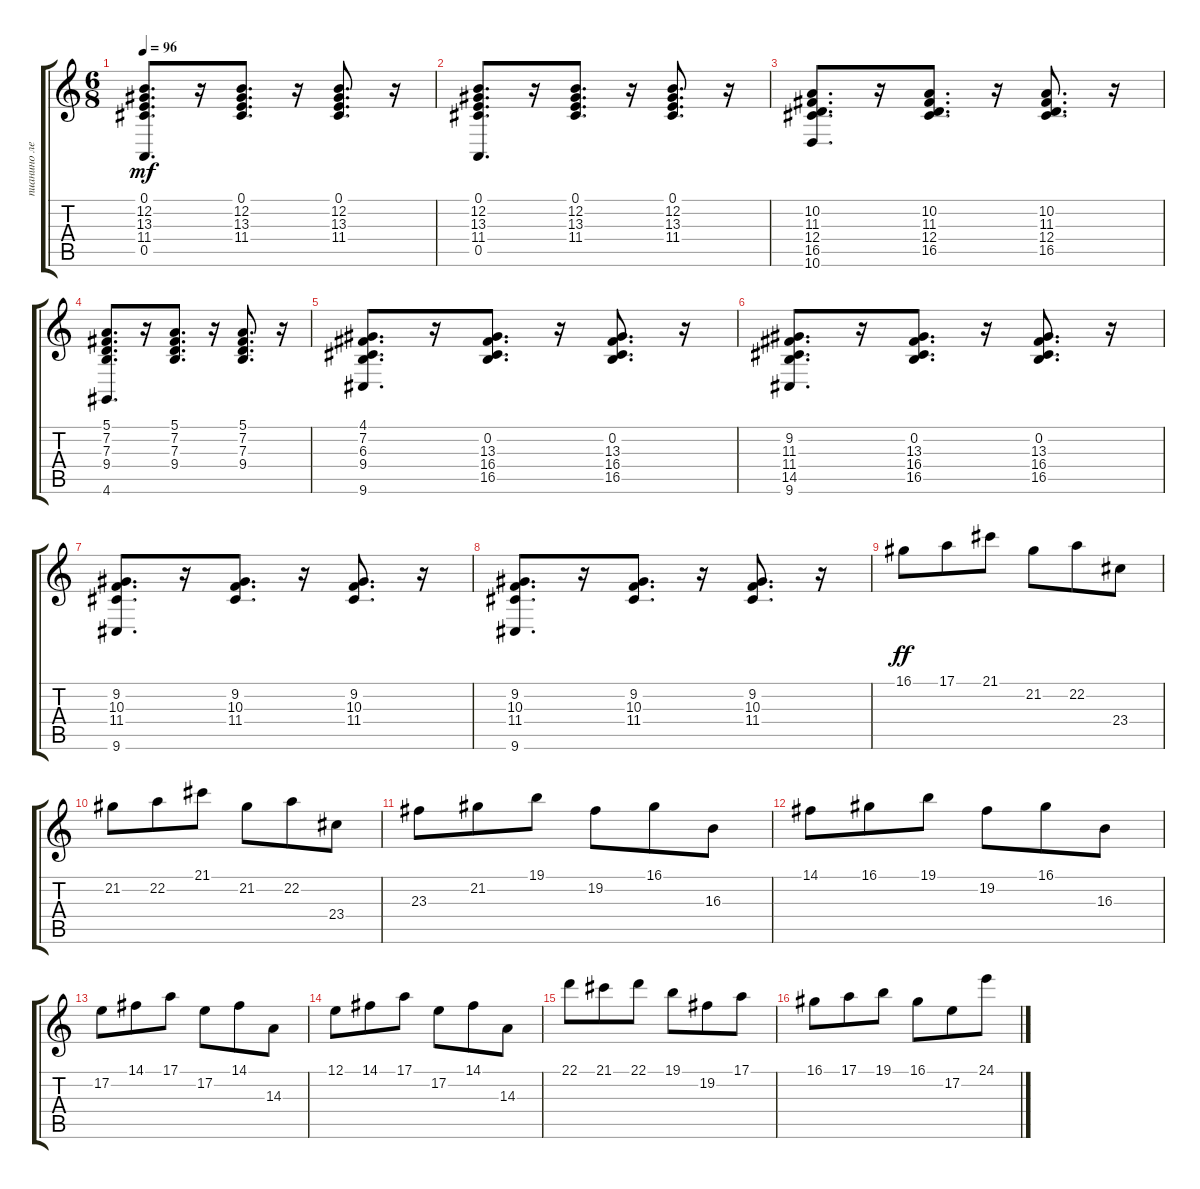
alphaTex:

\track ("пианино левая рука" "пианино ле") {instrument electricgrandpiano}
\staff {score tabs}
\tuning (E4 B3 G3 D3 A2 E2) {hide}
\ts (6 8)
\tempo 96
\clef g2
\ks c
(0.1 12.2 13.3 11.4 0.5).8{d dy mf} r.16 (0.1 12.2 13.3 11.4).8{d} r.16 (0.1 12.2 13.3 11.4).8{d} r.16 |
(0.1 12.2 13.3 11.4 0.5).8{d} r.16 (0.1 12.2 13.3 11.4).8{d} r.16 (0.1 12.2 13.3 11.4).8{d} r.16 |
(10.2 11.3 12.4 16.5 10.6).8{d} r.16 (10.2 11.3 12.4 16.5).8{d} r.16 (10.2 11.3 12.4 16.5).8{d} r.16 |
(5.1 7.2 7.3 9.4 4.6).8{d} r.16 (5.1 7.2 7.3 9.4).8{d} r.16 (5.1 7.2 7.3 9.4).8{d} r.16 |
(4.1 7.2 6.3 9.4 9.6).8{d} r.16 (0.2 13.3 16.4 16.5).8{d} r.16 (0.2 13.3 16.4 16.5).8{d} r.16 |
(9.2 11.3 11.4 14.5 9.6).8{d} r.16 (0.2 13.3 16.4 16.5).8{d} r.16 (0.2 13.3 16.4 16.5).8{d} r.16 |
(9.2 10.3 11.4 9.6).8{d} r.16 (9.2 10.3 11.4).8{d} r.16 (9.2 10.3 11.4).8{d} r.16 |
(9.2 10.3 11.4 9.6).8{d} r.16 (9.2 10.3 11.4).8{d} r.16 (9.2 10.3 11.4).8{d} r.16 |
16.1.8{dy ff balance 8} 17.1.8 21.1.8 21.2.8 22.2.8 23.4.8 |
21.2.8 22.2.8 21.1.8 21.2.8 22.2.8 23.4.8 |
23.3.8 21.2.8 19.1.8 19.2.8 16.1.8 16.3.8 |
14.1.8 16.1.8 19.1.8 19.2.8 16.1.8 16.3.8 |
17.2.8 14.1.8 17.1.8 17.2.8 14.1.8 14.3.8 |
12.1.8 14.1.8 17.1.8 17.2.8 14.1.8 14.3.8 |
22.1.8 21.1.8 22.1.8 19.1.8 19.2.8 17.1.8 |
16.1.8 17.1.8 19.1.8 16.1.8 17.2.8 24.1.8
